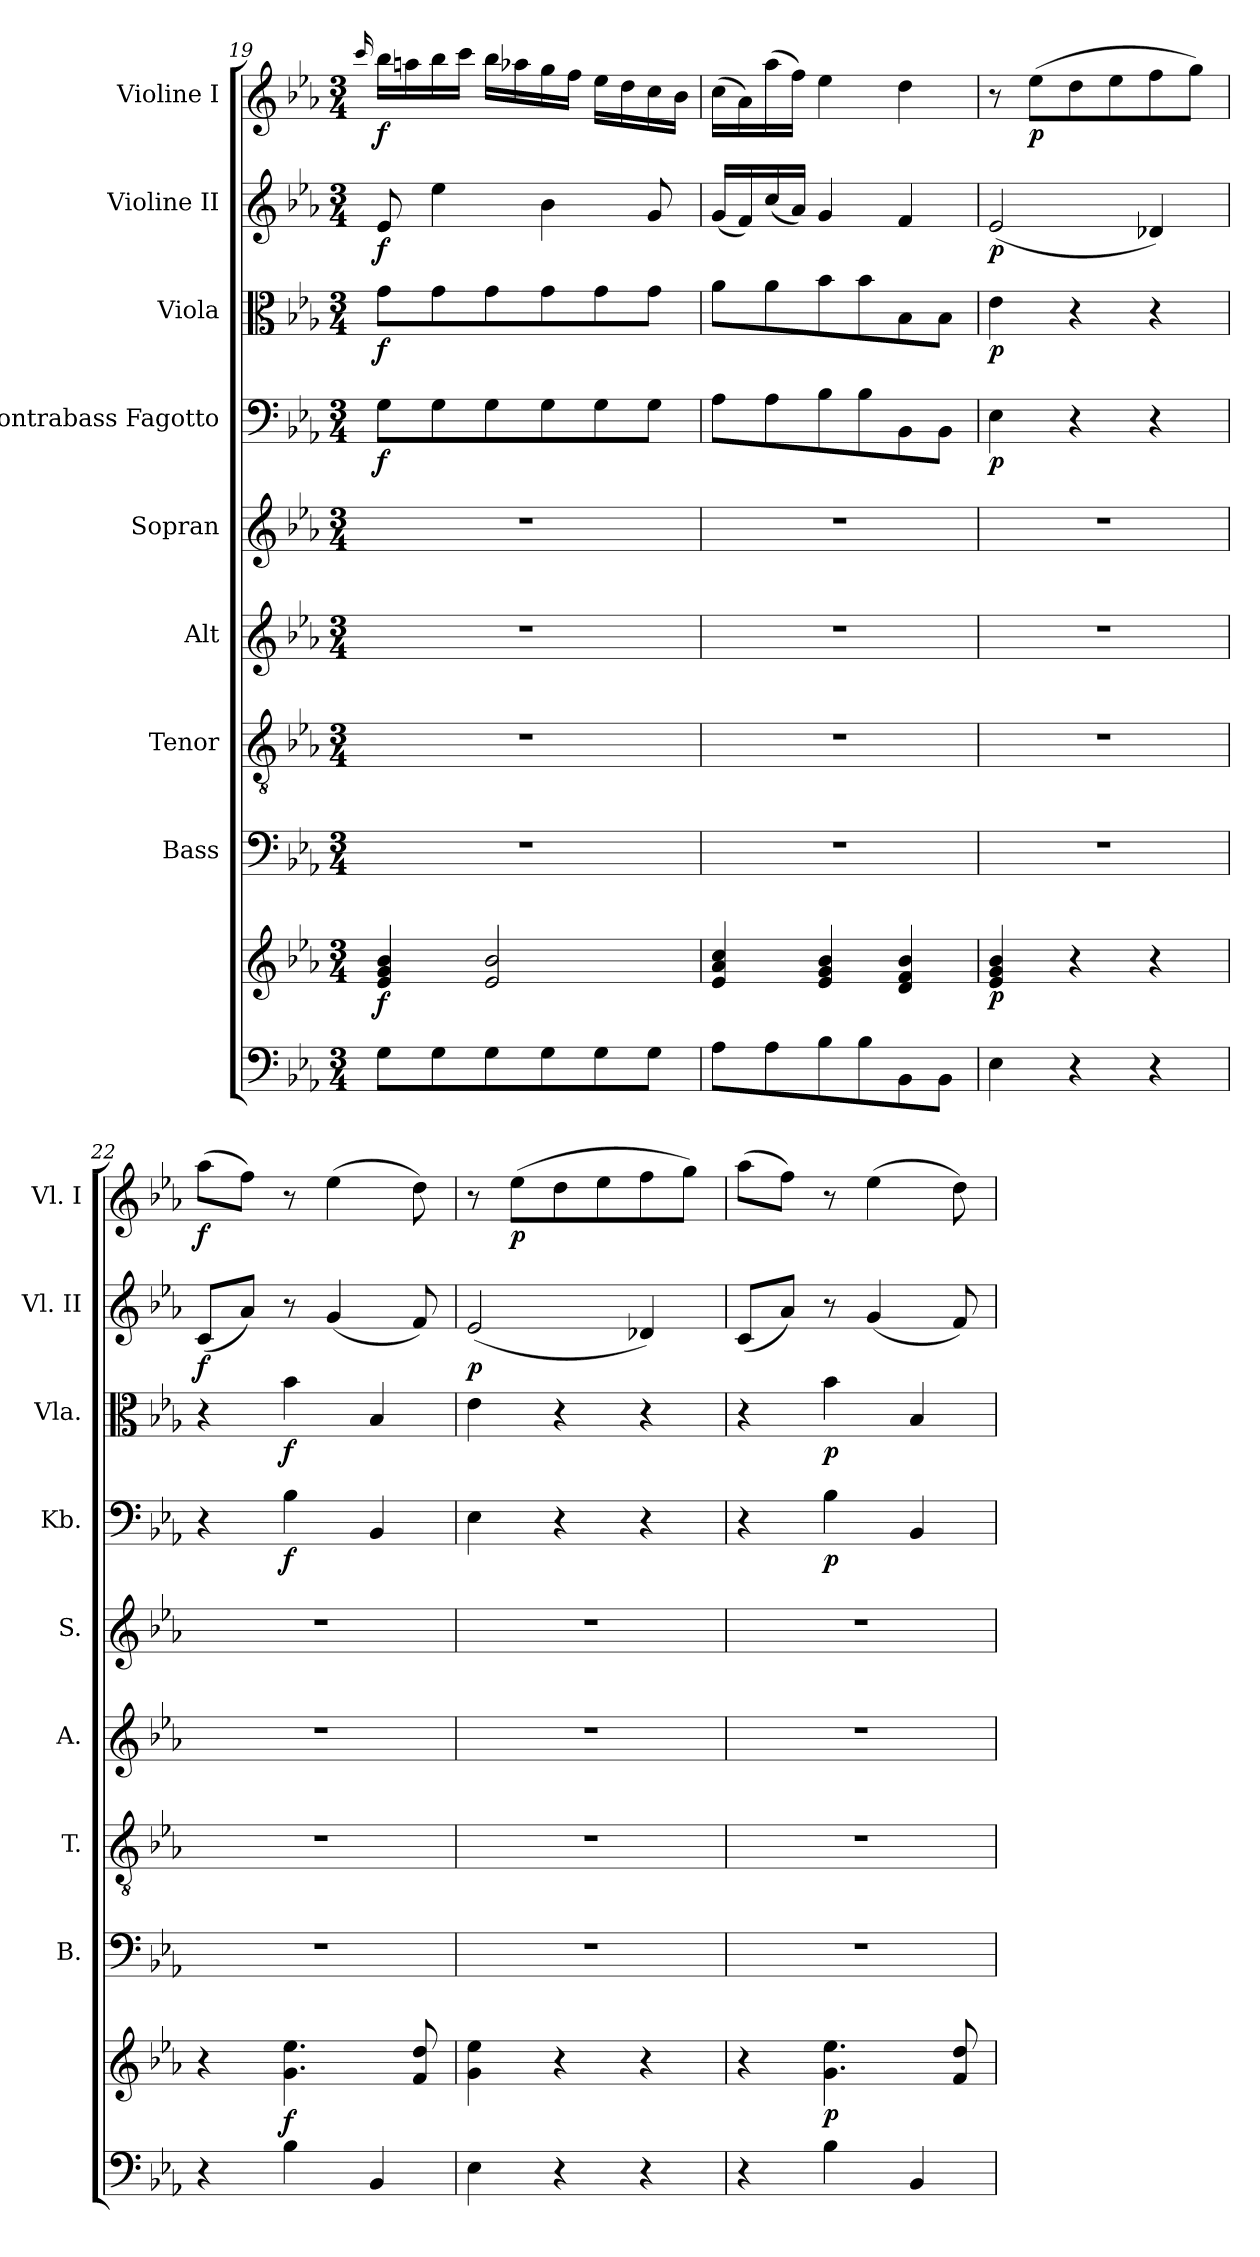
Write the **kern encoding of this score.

**kern	**kern	**dynam	**kern	**kern	**kern	**kern	**kern	**dynam	**kern	**dynam	**kern	**dynam	**kern	**dynam
*part9	*part9	*part9	*part8	*part7	*part6	*part5	*part4	*part4	*part3	*part3	*part2	*part2	*part1	*part1
*staff10	*staff9	*staff9/10	*staff8	*staff7	*staff6	*staff5	*staff4	*staff4	*staff3	*staff3	*staff2	*staff2	*staff1	*staff1
*	*	*	*I"Bass	*I"Tenor	*I"Alt	*I"Sopran	*I"Kontrabass Fagotto	*	*I"Viola	*	*I"Violine II	*	*I"Violine I	*
*	*	*	*I'B.	*I'T.	*I'A.	*I'S.	*I'Kb.	*	*I'Vla.	*	*I'Vl. II	*	*I'Vl. I	*
*clefF4	*clefG2	*	*clefF4	*clefGv2	*clefG2	*clefG2	*clefF4	*	*clefC3	*	*clefG2	*	*clefG2	*
*	*	*	*	*	*	*	*ITrd7c12	*	*	*	*	*	*	*
*k[b-e-a-]	*k[b-e-a-]	*	*k[b-e-a-]	*k[b-e-a-]	*k[b-e-a-]	*k[b-e-a-]	*k[b-e-a-]	*	*k[b-e-a-]	*	*k[b-e-a-]	*	*k[b-e-a-]	*
*E-:	*E-:	*	*E-:	*E-:	*E-:	*E-:	*E-:	*	*E-:	*	*E-:	*	*E-:	*
*M3/4	*M3/4	*	*M3/4	*M3/4	*M3/4	*M3/4	*M3/4	*	*M3/4	*	*M3/4	*	*M3/4	*
=19	=19	=19	=19	=19	=19	=19	=19	=19	=19	=19	=19	=19	=19	=19
.	.	.	.	.	.	.	.	.	.	.	.	.	16qqccc/	.
!	!	!LO:DY:b	!	!	!	!	!	!LO:DY:b	!	!LO:DY:b	!	!LO:DY:b	!	!LO:DY:b
8G\L	4e-/ 4g/ 4b-/	f	2.r	2.r	2.r	2.r	8GG\L	f	8g\L	f	8e-/	f	16bb-\LL	f
.	.	.	.	.	.	.	.	.	.	.	.	.	16aan\	.
8G\	.	.	.	.	.	.	8GG\	.	8g\	.	4ee-\	.	16bb-\	.
.	.	.	.	.	.	.	.	.	.	.	.	.	16ccc\JJ	.
8G\	2e-/ 2b-/	.	.	.	.	.	8GG\	.	8g\	.	.	.	16bb-\LL	.
.	.	.	.	.	.	.	.	.	.	.	.	.	16aa-X\	.
8G\	.	.	.	.	.	.	8GG\	.	8g\	.	4b-\	.	16gg\	.
.	.	.	.	.	.	.	.	.	.	.	.	.	16ff\JJ	.
8G\	.	.	.	.	.	.	8GG\	.	8g\	.	.	.	16ee-\LL	.
.	.	.	.	.	.	.	.	.	.	.	.	.	16dd\	.
8G\J	.	.	.	.	.	.	8GG\J	.	8g\J	.	8g/	.	16cc\	.
.	.	.	.	.	.	.	.	.	.	.	.	.	16b-\JJ	.
=20	=20	=20	=20	=20	=20	=20	=20	=20	=20	=20	=20	=20	=20	=20
8A-\L	4e-/ 4a-/ 4cc/	.	2.r	2.r	2.r	2.r	8AA-\L	.	8a-\L	.	(<16g/LL	.	(>16cc\LL	.
.	.	.	.	.	.	.	.	.	.	.	16f/)	.	16a-\)	.
8A-\	.	.	.	.	.	.	8AA-\	.	8a-\	.	(<16cc/	.	(>16aa-\	.
.	.	.	.	.	.	.	.	.	.	.	16a-/JJ)	.	16ff\JJ)	.
8B-\	4e-/ 4g/ 4b-/	.	.	.	.	.	8BB-\	.	8b-\	.	4g/	.	4ee-\	.
8B-\	.	.	.	.	.	.	8BB-\	.	8b-\	.	.	.	.	.
8BB-\	4d/ 4f/ 4b-/	.	.	.	.	.	8BBB-\	.	8B-\	.	4f/	.	4dd\	.
8BB-\J	.	.	.	.	.	.	8BBB-\J	.	8B-\J	.	.	.	.	.
=21	=21	=21	=21	=21	=21	=21	=21	=21	=21	=21	=21	=21	=21	=21
!	!	!LO:DY:b	!	!	!	!	!	!LO:DY:b	!	!LO:DY:b	!	!LO:DY:b	!	!
4E-\	4e-/ 4g/ 4b-/	p	2.r	2.r	2.r	2.r	4EE-\	p	4e-\	p	(<2e-/	p	8r	.
!	!	!	!	!	!	!	!	!	!	!	!	!	!	!LO:DY:b
.	.	.	.	.	.	.	.	.	.	.	.	.	(>8ee-\L	p
4r	4r	.	.	.	.	.	4r	.	4r	.	.	.	8dd\	.
.	.	.	.	.	.	.	.	.	.	.	.	.	8ee-\	.
4r	4r	.	.	.	.	.	4r	.	4r	.	4d-X/)	.	8ff\	.
.	.	.	.	.	.	.	.	.	.	.	.	.	8gg\J)	.
!!LO:PB:g=z
=22	=22	=22	=22	=22	=22	=22	=22	=22	=22	=22	=22	=22	=22	=22
!	!	!	!	!	!	!	!	!	!	!	!	!LO:DY:b	!	!LO:DY:b
4r	4r	.	2.r	2.r	2.r	2.r	4r	.	4r	.	(<8c/L	f	(>8aa-\L	f
.	.	.	.	.	.	.	.	.	.	.	8a-/J)	.	8ff\J)	.
!	!	!LO:DY:b	!	!	!	!	!	!LO:DY:b	!	!LO:DY:b	!	!	!	!
4B-\	4.g\ 4.ee-\	f	.	.	.	.	4BB-\	f	4b-\	f	8r	.	8r	.
.	.	.	.	.	.	.	.	.	.	.	(<4g/	.	(>4ee-\	.
4BB-/	.	.	.	.	.	.	4BBB-/	.	4B-/	.	.	.	.	.
.	8f/ 8dd/	.	.	.	.	.	.	.	.	.	8f/)	.	8dd\)	.
=23	=23	=23	=23	=23	=23	=23	=23	=23	=23	=23	=23	=23	=23	=23
!	!	!	!	!	!	!	!	!	!	!	!	!LO:DY:b	!	!
4E-\	4g\ 4ee-\	.	2.r	2.r	2.r	2.r	4EE-\	.	4e-\	.	(<2e-/	p	8r	.
!	!	!	!	!	!	!	!	!	!	!	!	!	!	!LO:DY:b
.	.	.	.	.	.	.	.	.	.	.	.	.	(>8ee-\L	p
4r	4r	.	.	.	.	.	4r	.	4r	.	.	.	8dd\	.
.	.	.	.	.	.	.	.	.	.	.	.	.	8ee-\	.
4r	4r	.	.	.	.	.	4r	.	4r	.	4d-X/)	.	8ff\	.
.	.	.	.	.	.	.	.	.	.	.	.	.	8gg\J)	.
=24	=24	=24	=24	=24	=24	=24	=24	=24	=24	=24	=24	=24	=24	=24
4r	4r	.	2.r	2.r	2.r	2.r	4r	.	4r	.	(<8c/L	.	(>8aa-\L	.
.	.	.	.	.	.	.	.	.	.	.	8a-/J)	.	8ff\J)	.
!	!	!LO:DY:b	!	!	!	!	!	!LO:DY:b	!	!LO:DY:b	!	!	!	!
4B-\	4.g\ 4.ee-\	p	.	.	.	.	4BB-\	p	4b-\	p	8r	.	8r	.
.	.	.	.	.	.	.	.	.	.	.	(<4g/	.	(>4ee-\	.
4BB-/	.	.	.	.	.	.	4BBB-/	.	4B-/	.	.	.	.	.
.	8f/ 8dd/	.	.	.	.	.	.	.	.	.	8f/)	.	8dd\)	.
=	=	=	=	=	=	=	=	=	=	=	=	=	=	=
*-	*-	*-	*-	*-	*-	*-	*-	*-	*-	*-	*-	*-	*-	*-
